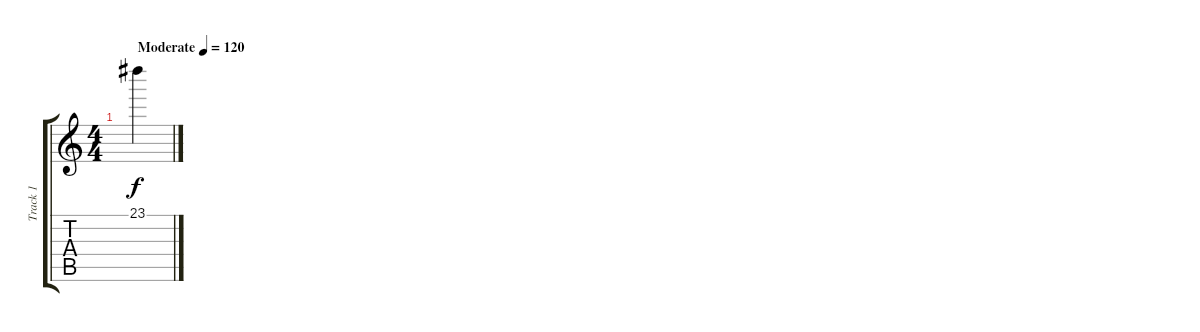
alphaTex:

\track ("Track 1" "Track 1") {instrument acousticguitarsteel}
\staff {score tabs}
\tuning (E4 B3 G3 D3 A2 E2) {hide}
\ts (4 4)
\tempo (120 "Moderate")
\clef g2
\ks c
23.1.4{dy f instrument acousticguitarsteel}
